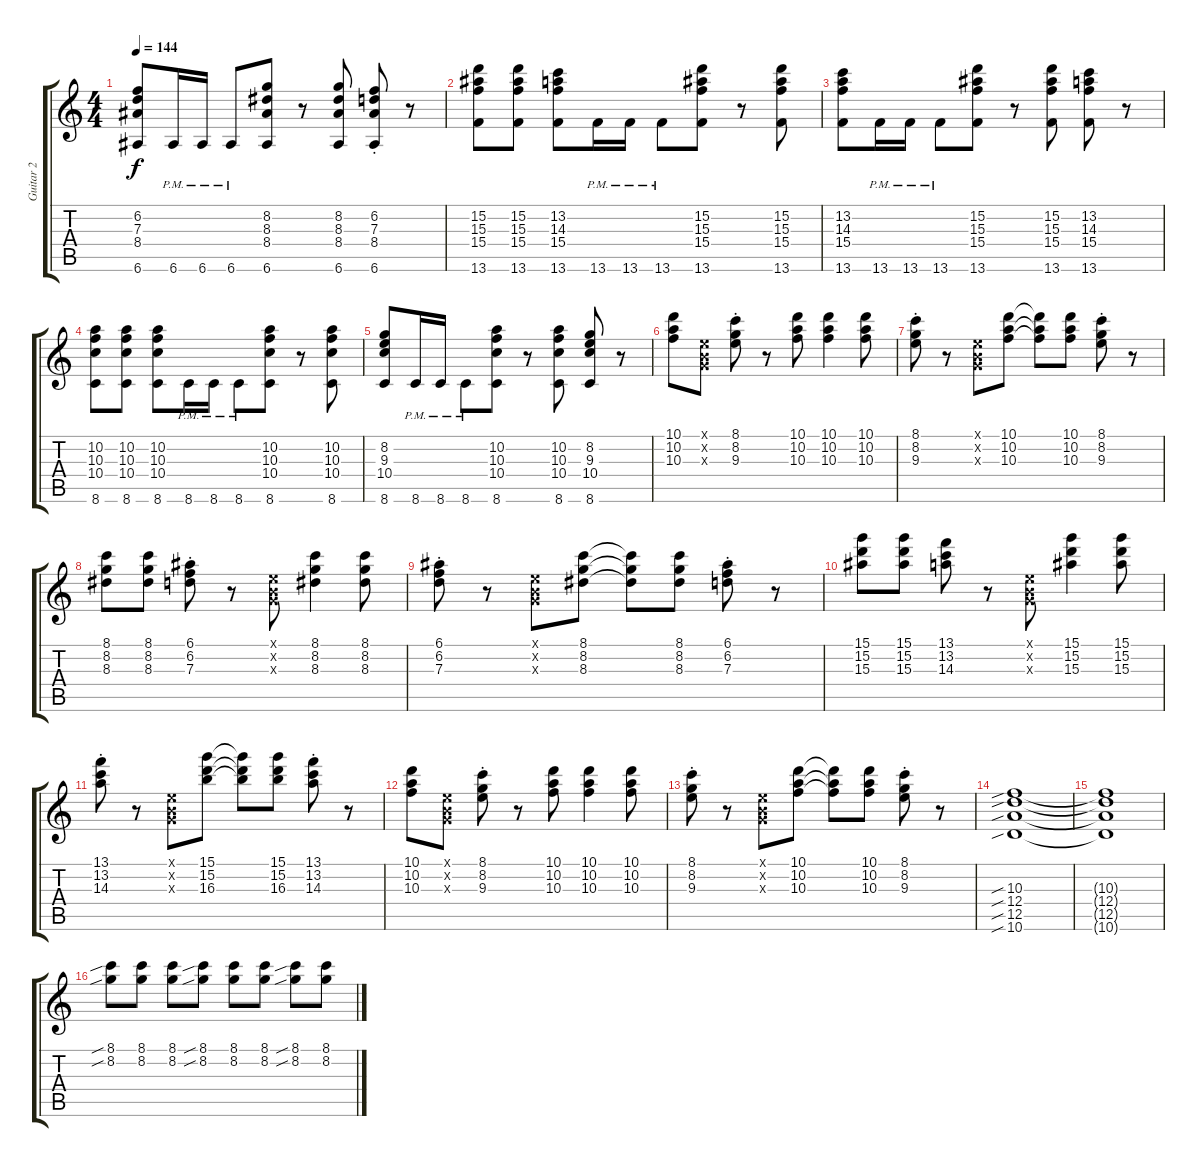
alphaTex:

\track ("Guitar 2" "Guitar 2") {instrument distortionguitar}
\staff {score tabs}
\tuning (E4 B3 G3 D3 A2 E2) {hide}
\ts (4 4)
\tempo 144
\clef g2
\ks c
(6.2 7.3 8.4 6.6).8{dy f} 6.6{pm}.16 6.6{pm}.16 6.6{pm}.8 (8.2 8.3 8.4 6.6).8 r.8 (8.2 8.3 8.4 6.6).8 (6.2{st} 7.3 8.4 6.6).8 r.8 |
(15.2 15.3 15.4 13.6).8 (15.2 15.3 15.4 13.6).8 (13.2 14.3 15.4 13.6).8 13.6{pm}.16 13.6{pm}.16 13.6{pm}.8 (15.2 15.3 15.4 13.6).8 r.8 (15.2 15.3 15.4 13.6).8 |
(13.2 14.3 15.4 13.6).8 13.6{pm}.16 13.6{pm}.16 13.6{pm}.8 (15.2 15.3 15.4 13.6).8 r.8 (15.2 15.3 15.4 13.6).8 (13.2 14.3 15.4 13.6).8 r.8 |
(10.2 10.3 10.4 8.6).8 (10.2 10.3 10.4 8.6).8 (10.2 10.3 10.4 8.6).8 8.6{pm}.16 8.6{pm}.16 8.6{pm}.8 (10.2 10.3 10.4 8.6).8 r.8 (10.2 10.3 10.4 8.6).8 |
(8.2 9.3 10.4 8.6).8 8.6{pm}.16 8.6{pm}.16 8.6{pm}.8 (10.2 10.3 10.4 8.6).8 r.8 (10.2 10.3 10.4 8.6).8 (8.2 9.3 10.4 8.6).8 r.8 |
(10.1 10.2 10.3).8 (0.1{x} 0.2{x} 0.3{x}).8 (8.1{st} 8.2 9.3).8 r.8 (10.1 10.2 10.3).8 (10.1 10.2 10.3).4 (10.1 10.2 10.3).8 |
(8.1{st} 8.2 9.3).8 r.8 (0.1{x} 0.2{x} 0.3{x}).8 (10.1 10.2 10.3).8 (10.1{t} 10.2{t} 10.3{t}).8 (10.1 10.2 10.3).8 (8.1{st} 8.2 9.3).8 r.8 |
(8.1 8.2 8.3).8 (8.1 8.2 8.3).8 (6.1{st} 6.2 7.3).8 r.8 (0.1{x} 0.2{x} 0.3{x}).8 (8.1 8.2 8.3).4 (8.1 8.2 8.3).8 |
(6.1{st} 6.2 7.3).8 r.8 (0.1{x} 0.2{x} 0.3{x}).8 (8.1 8.2 8.3).8 (8.1{t} 8.2{t} 8.3{t}).8 (8.1 8.2 8.3).8 (6.1{st} 6.2 7.3).8 r.8 |
(15.1 15.2 15.3).8 (15.1 15.2 15.3).8 (13.1 13.2 14.3).8 r.8 (0.1{x} 0.2{x} 0.3{x}).8 (15.1 15.2 15.3).4 (15.1 15.2 15.3).8 |
(13.1{st} 13.2 14.3).8 r.8 (0.1{x} 0.2{x} 0.3{x}).8 (15.1 15.2 16.3).8 (15.1{t} 15.2{t} 16.3{t}).8 (15.1 15.2 16.3).8 (13.1{st} 13.2 14.3).8 r.8 |
(10.1 10.2 10.3).8 (0.1{x} 0.2{x} 0.3{x}).8 (8.1{st} 8.2 9.3).8 r.8 (10.1 10.2 10.3).8 (10.1 10.2 10.3).4 (10.1 10.2 10.3).8 |
(8.1{st} 8.2 9.3).8 r.8 (0.1{x} 0.2{x} 0.3{x}).8 (10.1 10.2 10.3).8 (10.1{t} 10.2{t} 10.3{t}).8 (10.1 10.2 10.3).8 (8.1{st} 8.2 9.3).8 r.8 |
(10.3{sib} 12.4{sib} 12.5{sib} 10.6{sib}).1 |
(10.3{t} 12.4{t} 12.5{t} 10.6{t}).1 |
(8.1{sib} 8.2{sib}).8 (8.1 8.2).8 (8.1 8.2).8 (8.1{sib} 8.2{sib}).8 (8.1 8.2).8 (8.1 8.2).8 (8.1{sib} 8.2{sib}).8 (8.1 8.2).8
